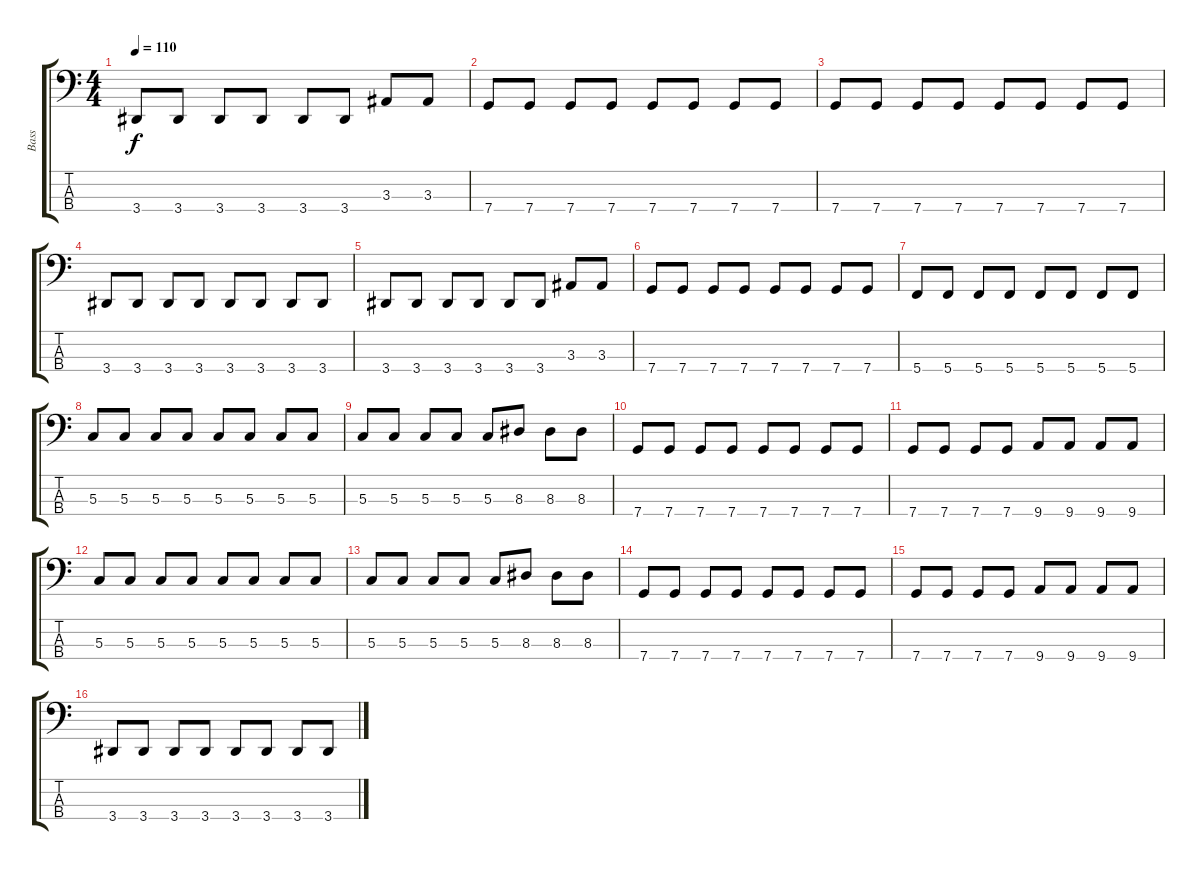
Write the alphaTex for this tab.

\track ("Bass" "Bass") {instrument electricbassfinger}
\staff {score tabs}
\tuning (F2 C2 G1 C1) {hide}
\ts (4 4)
\tempo 110
\clef f4
\ks c
3.4.8{dy f} 3.4.8 3.4.8 3.4.8 3.4.8 3.4.8 3.3.8 3.3.8 |
7.4.8 7.4.8 7.4.8 7.4.8 7.4.8 7.4.8 7.4.8 7.4.8 |
7.4.8 7.4.8 7.4.8 7.4.8 7.4.8 7.4.8 7.4.8 7.4.8 |
3.4.8 3.4.8 3.4.8 3.4.8 3.4.8 3.4.8 3.4.8 3.4.8 |
3.4.8 3.4.8 3.4.8 3.4.8 3.4.8 3.4.8 3.3.8 3.3.8 |
7.4.8 7.4.8 7.4.8 7.4.8 7.4.8 7.4.8 7.4.8 7.4.8 |
5.4.8 5.4.8 5.4.8 5.4.8 5.4.8 5.4.8 5.4.8 5.4.8 |
5.3.8 5.3.8 5.3.8 5.3.8 5.3.8 5.3.8 5.3.8 5.3.8 |
5.3.8 5.3.8 5.3.8 5.3.8 5.3.8 8.3.8 8.3.8 8.3.8 |
7.4.8 7.4.8 7.4.8 7.4.8 7.4.8 7.4.8 7.4.8 7.4.8 |
7.4.8 7.4.8 7.4.8 7.4.8 9.4.8 9.4.8 9.4.8 9.4.8 |
5.3.8 5.3.8 5.3.8 5.3.8 5.3.8 5.3.8 5.3.8 5.3.8 |
5.3.8 5.3.8 5.3.8 5.3.8 5.3.8 8.3.8 8.3.8 8.3.8 |
7.4.8 7.4.8 7.4.8 7.4.8 7.4.8 7.4.8 7.4.8 7.4.8 |
7.4.8 7.4.8 7.4.8 7.4.8 9.4.8 9.4.8 9.4.8 9.4.8 |
3.4.8 3.4.8 3.4.8 3.4.8 3.4.8 3.4.8 3.4.8 3.4.8
